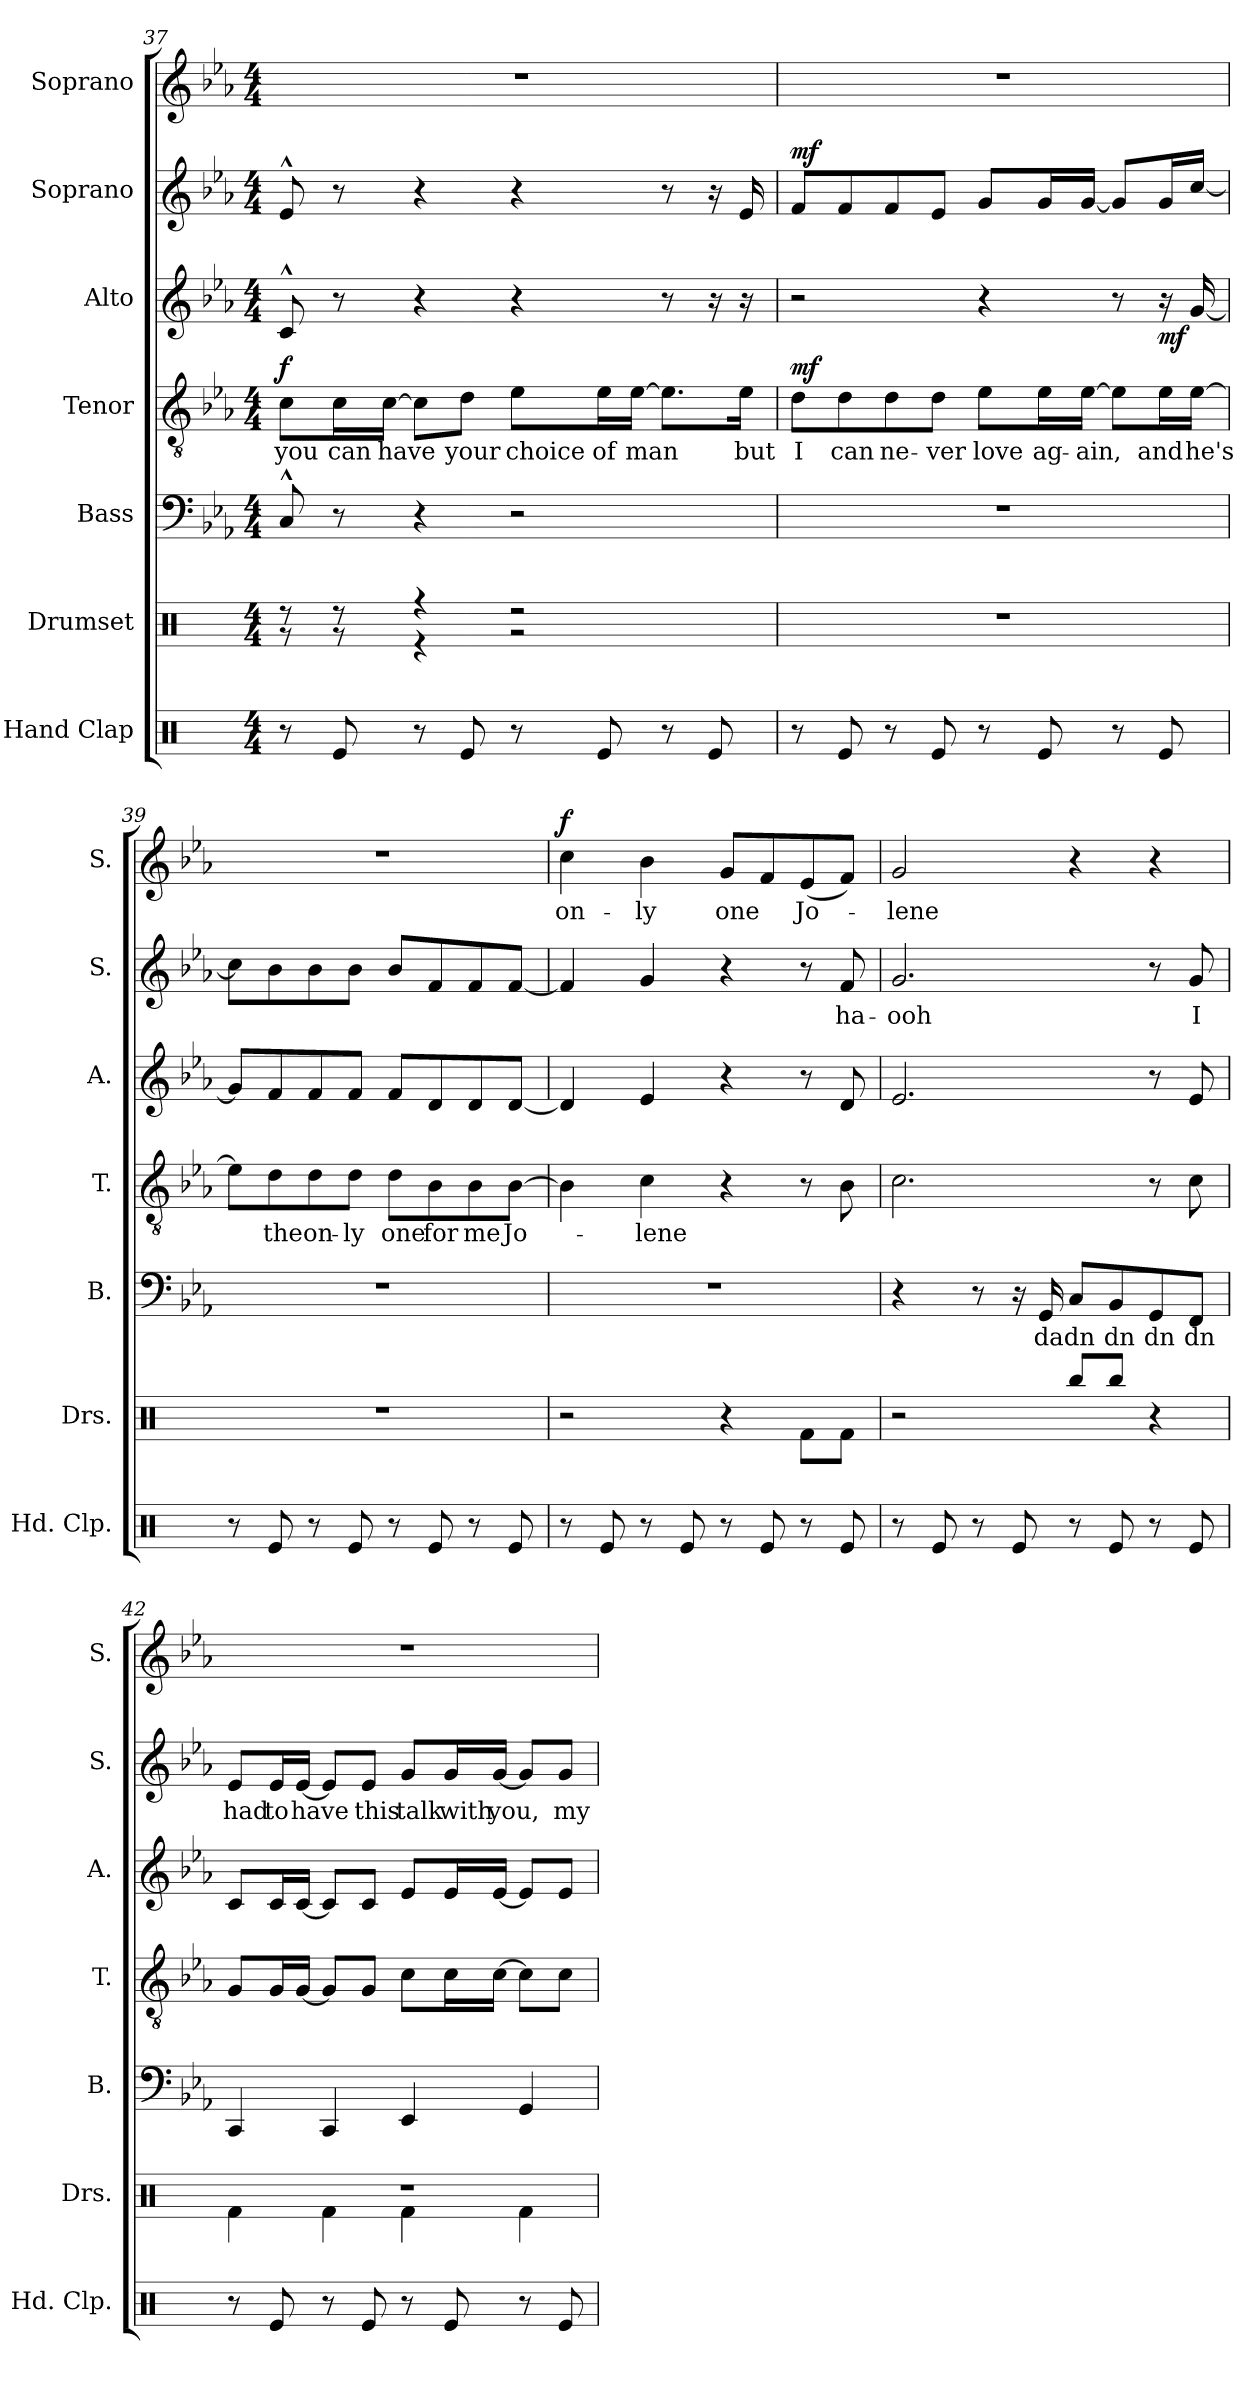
**kern	**kern	**kern	**text	**kern	**text	**dynam	**kern	**dynam	**kern	**text	**dynam	**kern	**text	**dynam
*part7	*part6	*part5	*part5	*part4	*part4	*part4	*part3	*part3	*part2	*part2	*part2	*part1	*part1	*part1
*staff7	*staff6	*staff5	*staff5	*staff4	*staff4	*staff4	*staff3	*staff3	*staff2	*staff2	*staff2	*staff1	*staff1	*staff1
*I"Hand Clap	*I"Drumset	*I"Bass	*	*I"Tenor	*	*	*I"Alto	*	*I"Soprano	*	*	*I"Soprano	*	*
*I'Hd. Clp.	*I'Drs.	*I'B.	*	*I'T.	*	*	*I'A.	*	*I'S.	*	*	*I'S.	*	*
!!LO:LB:g=z
*clefX	*clefX	*clefF4	*	*clefGv2	*	*	*clefG2	*	*clefG2	*	*	*clefG2	*	*
*k[]	*k[]	*k[b-e-a-]	*	*k[b-e-a-]	*	*	*k[b-e-a-]	*	*k[b-e-a-]	*	*	*k[b-e-a-]	*	*
*M4/4	*M4/4	*M4/4	*	*M4/4	*	*	*M4/4	*	*M4/4	*	*	*M4/4	*	*
=37	=37	=37	=37	=37	=37	=37	=37	=37	=37	=37	=37	=37	=37	=37
*	*^	*	*	*	*	*	*	*	*	*	*	*	*	*
!	!	!	!	!	!	!	!LO:DY:b	!	!	!	!	!	!	!	!
8r	8r	8r	8C^^/	.	8c\L	you	f	8c^^/	.	8e-^^/	.	.	1r	.	.
8Re/	8r	8r	8r	.	16c\L	can	.	8r	.	8r	.	.	.	.	.
.	.	.	.	.	[16c\JJ	have	.	.	.	.	.	.	.	.	.
8r	4r	4r	4r	.	8c\L]	.	.	4r	.	4r	.	.	.	.	.
8Re/	.	.	.	.	8d\J	your	.	.	.	.	.	.	.	.	.
8r	2r	2r	2r	.	8e-\L	choice	.	4r	.	4r	.	.	.	.	.
8Re/	.	.	.	.	16e-\L	of	.	.	.	.	.	.	.	.	.
.	.	.	.	.	[16e-\JJ	man	.	.	.	.	.	.	.	.	.
8r	.	.	.	.	8.e-\L]	.	.	8r	.	8r	.	.	.	.	.
8Re/	.	.	.	.	.	.	.	16r	.	16r	.	.	.	.	.
.	.	.	.	.	16e-\Jk	but	.	16r	.	16e-/	.	.	.	.	.
*	*v	*v	*	*	*	*	*	*	*	*	*	*	*	*	*
=38	=38	=38	=38	=38	=38	=38	=38	=38	=38	=38	=38	=38	=38	=38
!	!	!	!	!	!	!LO:DY:b	!	!	!	!	!LO:DY:b	!	!	!
8r	1r	1r	.	8d\L	I	mf	2r	.	8f/L	.	mf	1r	.	.
8Re/	.	.	.	8d\	can	.	.	.	8f/	.	.	.	.	.
8r	.	.	.	8d\	ne-	.	.	.	8f/	.	.	.	.	.
8Re/	.	.	.	8d\J	-ver	.	.	.	8e-/J	.	.	.	.	.
8r	.	.	.	8e-\L	love	.	4r	.	8g/L	.	.	.	.	.
8Re/	.	.	.	16e-\L	ag-	.	.	.	16g/L	.	.	.	.	.
.	.	.	.	[16e-\JJ	-ain,	.	.	.	[16g/JJ	.	.	.	.	.
8r	.	.	.	8e-\L]	.	.	8r	.	8g/L]	.	.	.	.	.
!	!	!	!	!	!	!	!	!LO:DY:b	!	!	!	!	!	!
8Re/	.	.	.	16e-\L	and	.	16r	mf	16g/L	.	.	.	.	.
.	.	.	.	[16e-\JJ	he's	.	[16g/	.	[16cc/JJ	.	.	.	.	.
!!LO:PB:g=z
=39	=39	=39	=39	=39	=39	=39	=39	=39	=39	=39	=39	=39	=39	=39
8r	1r	1r	.	8e-\L]	.	.	8g/L]	.	8cc\L]	.	.	1r	.	.
8Re/	.	.	.	8d\	the	.	8f/	.	8b-\	.	.	.	.	.
8r	.	.	.	8d\	on-	.	8f/	.	8b-\	.	.	.	.	.
8Re/	.	.	.	8d\J	-ly	.	8f/J	.	8b-\J	.	.	.	.	.
8r	.	.	.	8d\L	one	.	8f/L	.	8b-/L	.	.	.	.	.
8Re/	.	.	.	8B-\	for	.	8d/	.	8f/	.	.	.	.	.
8r	.	.	.	8B-\	me	.	8d/	.	8f/	.	.	.	.	.
8Re/	.	.	.	[8B-\J	Jo-	.	[8d/J	.	[8f/J	.	.	.	.	.
=40	=40	=40	=40	=40	=40	=40	=40	=40	=40	=40	=40	=40	=40	=40
!	!	!	!	!	!	!	!	!	!	!	!	!	!	!LO:DY:b
8r	2r	1r	.	4B-\]	.	.	4d/]	.	4f/]	.	.	4cc\	on-	f
8Re/	.	.	.	.	.	.	.	.	.	.	.	.	.	.
8r	.	.	.	4c\	-lene	.	4e-/	.	4g/	.	.	4b-\	-ly	.
8Re/	.	.	.	.	.	.	.	.	.	.	.	.	.	.
8r	4r	.	.	4r	.	.	4r	.	4r	.	.	8g/L	one	.
8Re/	.	.	.	.	.	.	.	.	.	.	.	8f/	.	.
8r	8Rf\L	.	.	8r	.	.	8r	.	8r	.	.	(8e-/	Jo-	.
8Re/	8Rf\J	.	.	8B-\	.	.	8d/	.	8f/	ha-	.	8f/J)	.	.
=41	=41	=41	=41	=41	=41	=41	=41	=41	=41	=41	=41	=41	=41	=41
8r	2r	4r	.	2.c\	.	.	2.e-/	.	2.g/	-ooh	.	2g/	-lene	.
8Re/	.	.	.	.	.	.	.	.	.	.	.	.	.	.
8r	.	8r	.	.	.	.	.	.	.	.	.	.	.	.
8Re/	.	16r	.	.	.	.	.	.	.	.	.	.	.	.
.	.	16GG/	da	.	.	.	.	.	.	.	.	.	.	.
8r	8Rbb/L	8C/L	dn	.	.	.	.	.	.	.	.	4r	.	.
8Re/	8Rbb/J	8BB-/	dn	.	.	.	.	.	.	.	.	.	.	.
8r	4r	8GG/	dn	8r	.	.	8r	.	8r	.	.	4r	.	.
8Re/	.	8FF/J	dn	8c\	.	.	8e-/	.	8g/	I	.	.	.	.
!!LO:LB:g=z
=42	=42	=42	=42	=42	=42	=42	=42	=42	=42	=42	=42	=42	=42	=42
*	*^	*	*	*	*	*	*	*	*	*	*	*	*	*
8r	1r	4Rf\	4CC/	.	8G/L	.	.	8c/L	.	8e-/L	had	.	1r	.	.
8Re/	.	.	.	.	16G/L	.	.	16c/L	.	16e-/L	to	.	.	.	.
.	.	.	.	.	[16G/JJ	.	.	[16c/JJ	.	[16e-/JJ	have	.	.	.	.
8r	.	4Rf\	4CC/	.	8G/L]	.	.	8c/L]	.	8e-/L]	.	.	.	.	.
8Re/	.	.	.	.	8G/J	.	.	8c/J	.	8e-/J	this	.	.	.	.
8r	.	4Rf\	4EE-/	.	8c\L	.	.	8e-/L	.	8g/L	talk	.	.	.	.
8Re/	.	.	.	.	16c\L	.	.	16e-/L	.	16g/L	with	.	.	.	.
.	.	.	.	.	[16c\JJ	.	.	[16e-/JJ	.	[16g/JJ	you,	.	.	.	.
8r	.	4Rf\	4GG/	.	8c\L]	.	.	8e-/L]	.	8g/L]	.	.	.	.	.
8Re/	.	.	.	.	8c\J	.	.	8e-/J	.	8g/J	my	.	.	.	.
*	*v	*v	*	*	*	*	*	*	*	*	*	*	*	*	*
=	=	=	=	=	=	=	=	=	=	=	=	=	=	=
*-	*-	*-	*-	*-	*-	*-	*-	*-	*-	*-	*-	*-	*-	*-
